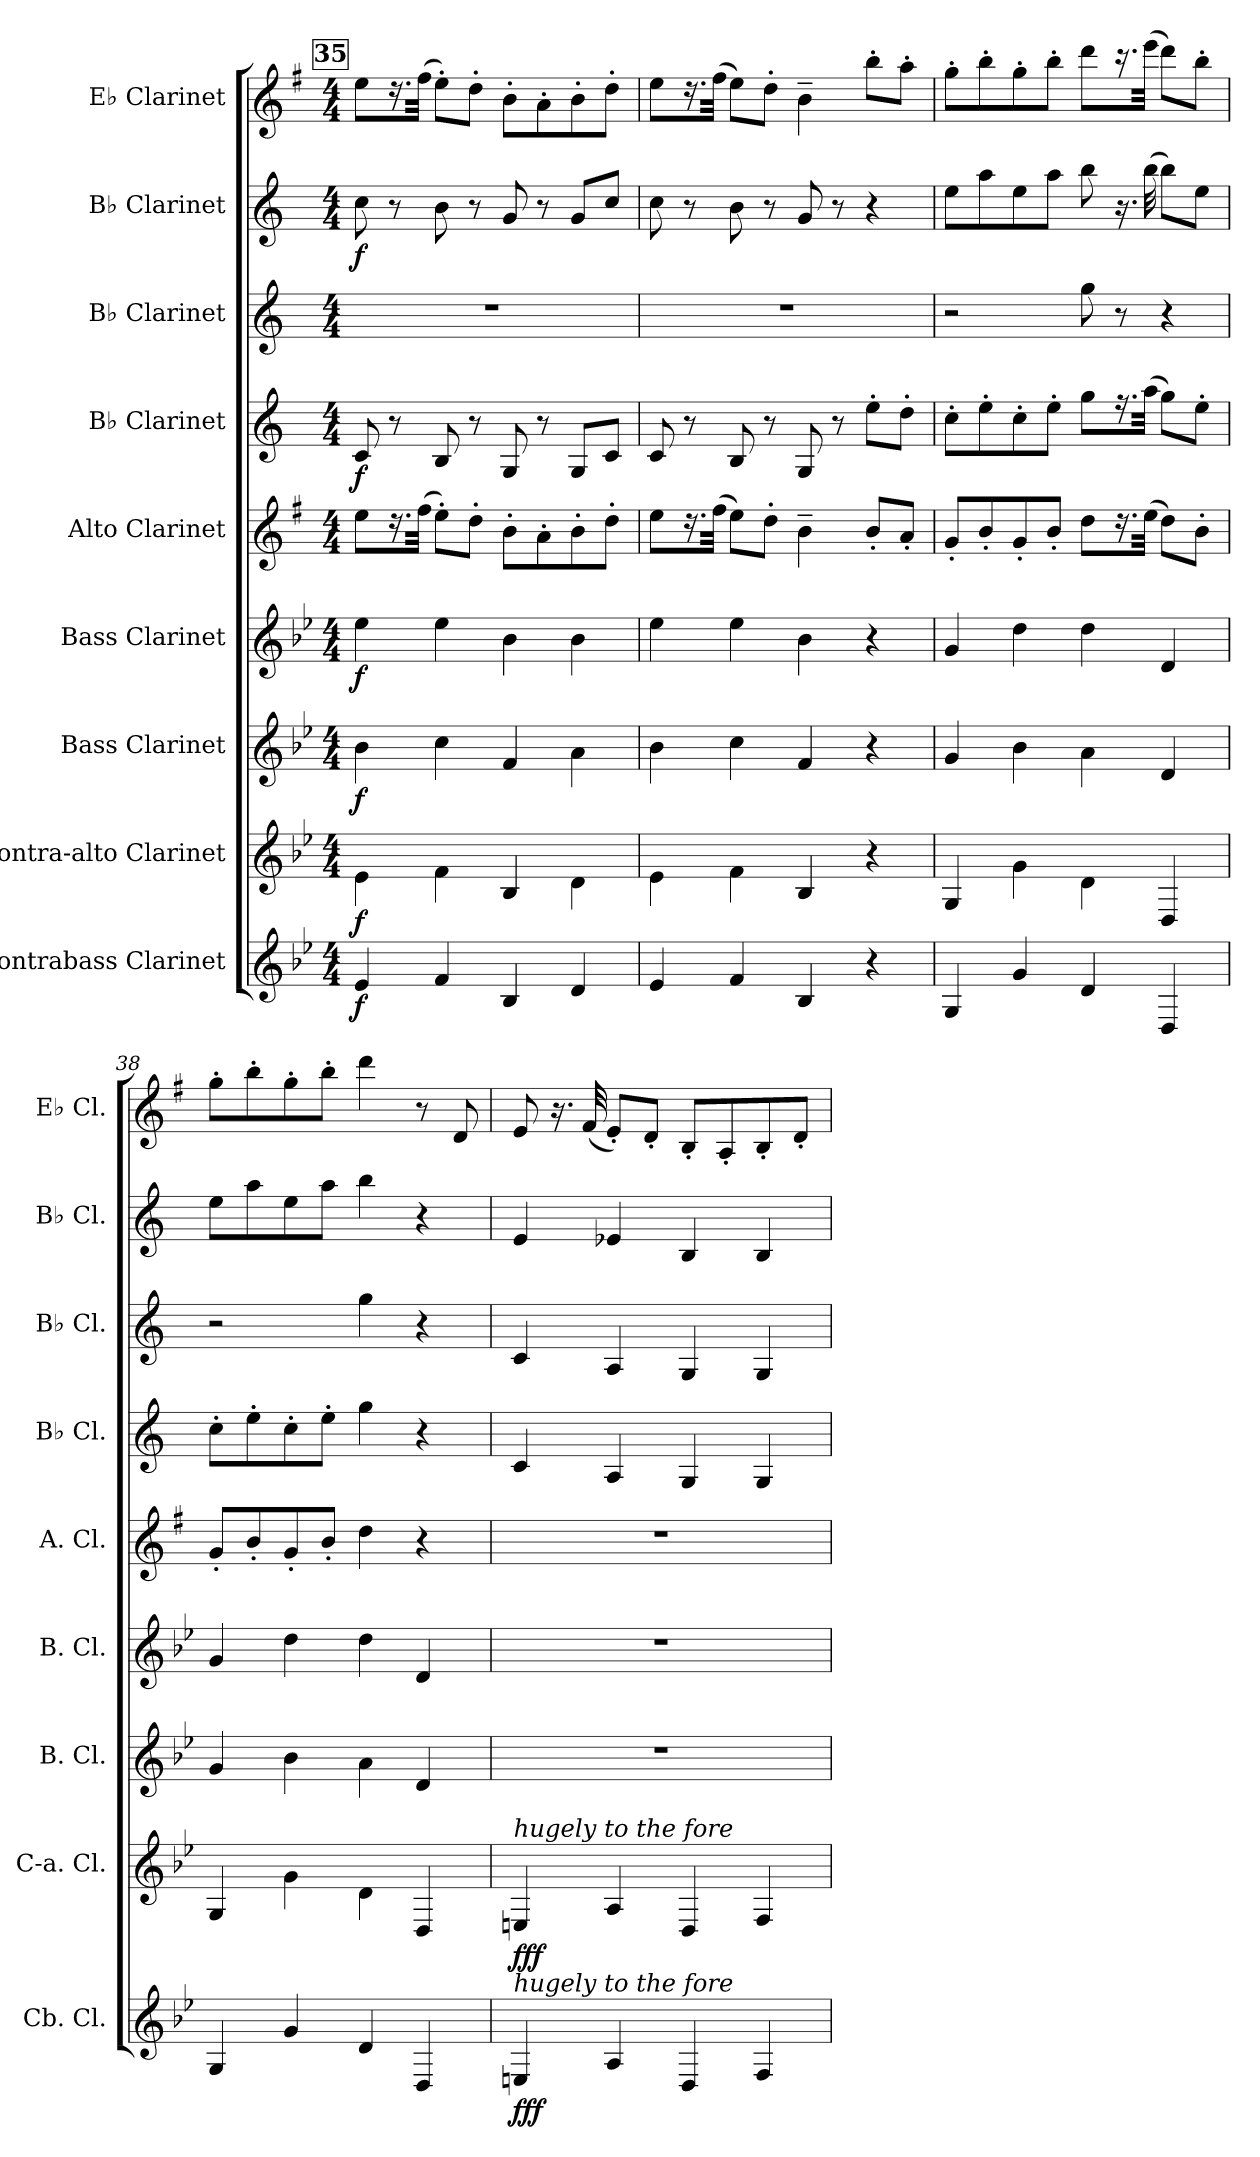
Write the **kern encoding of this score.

**kern	**dynam	**kern	**dynam	**kern	**dynam	**kern	**dynam	**kern	**kern	**dynam	**kern	**kern	**dynam	**kern
*part9	*part9	*part8	*part8	*part7	*part7	*part6	*part6	*part5	*part4	*part4	*part3	*part2	*part2	*part1
*staff9	*staff9	*staff8	*staff8	*staff7	*staff7	*staff6	*staff6	*staff5	*staff4	*staff4	*staff3	*staff2	*staff2	*staff1
*I"Contrabass Clarinet	*	*I"Contra-alto Clarinet	*	*I"Bass Clarinet	*	*I"Bass Clarinet	*	*I"Alto Clarinet	*I"B♭ Clarinet	*	*I"B♭ Clarinet	*I"B♭ Clarinet	*	*I"E♭ Clarinet
*I'Cb. Cl.	*	*I'C-a. Cl.	*	*I'B. Cl.	*	*I'B. Cl.	*	*I'A. Cl.	*I'B♭ Cl.	*	*I'B♭ Cl.	*I'B♭ Cl.	*	*I'E♭ Cl.
*clefG2	*	*clefG2	*	*clefG2	*	*clefG2	*	*clefG2	*clefG2	*	*clefG2	*clefG2	*	*clefG2
*ITrd15c26	*	*ITrd12c21	*	*ITrd8c14	*	*ITrd8c14	*	*ITrd5c9	*ITrd1c2	*	*ITrd1c2	*ITrd1c2	*	*ITrd-2c-3
*k[b-e-]	*	*k[b-e-]	*	*k[b-e-]	*	*k[b-e-]	*	*k[b-e-]	*k[b-e-]	*	*k[b-e-]	*k[b-e-]	*	*k[b-e-]
*M4/4	*	*M4/4	*	*M4/4	*	*M4/4	*	*M4/4	*M4/4	*	*M4/4	*M4/4	*	*M4/4
!!LO:REH:place=s1:a:B:fs=14:t=35
=35	=35	=35	=35	=35	=35	=35	=35	=35	=35	=35	=35	=35	=35	=35
!	!LO:DY:b	!	!LO:DY:b	!	!LO:DY:b	!	!LO:DY:b	!	!	!LO:DY:b	!	!	!LO:DY:b	!
4EE-/	f	4E-\	f	4B-\	f	4e-\	f	8g\L	8B-/	f	1r	8b-\	f	8gg\L
.	.	.	.	.	.	.	.	16.r	8r	.	.	8r	.	16.r
.	.	.	.	.	.	.	.	(>32a\Jkk	.	.	.	.	.	(>32aa\Jkk
4FF/	.	4F\	.	4c\	.	4e-\	.	8g'\L)	8A/	.	.	8a\	.	8gg'\L)
.	.	.	.	.	.	.	.	8f'\J	8r	.	.	8r	.	8ff'\J
4BBB-/	.	4BB-/	.	4F/	.	4B-\	.	8d'\L	8F/	.	.	8f/	.	8dd'\L
.	.	.	.	.	.	.	.	8c'\	8r	.	.	8r	.	8cc'\
4DD/	.	4D\	.	4A\	.	4B-\	.	8d'\	8F/L	.	.	8f/L	.	8dd'\
.	.	.	.	.	.	.	.	8f'\J	8B-/J	.	.	8b-/J	.	8ff'\J
!!LO:PB:g=z
=36	=36	=36	=36	=36	=36	=36	=36	=36	=36	=36	=36	=36	=36	=36
4EE-/	.	4E-\	.	4B-\	.	4e-\	.	8g\L	8B-/	.	1r	8b-\	.	8gg\L
.	.	.	.	.	.	.	.	16.r	8r	.	.	8r	.	16.r
.	.	.	.	.	.	.	.	(>32a\Jkk	.	.	.	.	.	(>32aa\Jkk
4FF/	.	4F\	.	4c\	.	4e-\	.	8g\L)	8A/	.	.	8a\	.	8gg\L)
.	.	.	.	.	.	.	.	8f'\J	8r	.	.	8r	.	8ff'\J
4BBB-/	.	4BB-/	.	4F/	.	4B-\	.	4d~\	8F/	.	.	8f/	.	4dd~\
.	.	.	.	.	.	.	.	.	8r	.	.	8r	.	.
4r	.	4r	.	4r	.	4r	.	8d'/L	8dd'\L	.	.	4r	.	8ddd'\L
.	.	.	.	.	.	.	.	8c'/J	8cc'\J	.	.	.	.	8ccc'\J
=37	=37	=37	=37	=37	=37	=37	=37	=37	=37	=37	=37	=37	=37	=37
4GGG/	.	4GG/	.	4G/	.	4G/	.	8B-'/L	8b-'\L	.	2r	8dd\L	.	8bb-'\L
.	.	.	.	.	.	.	.	8d'/	8dd'\	.	.	8gg\	.	8ddd'\
4GG/	.	4G\	.	4B-\	.	4d\	.	8B-'/	8b-'\	.	.	8dd\	.	8bb-'\
.	.	.	.	.	.	.	.	8d'/J	8dd'\J	.	.	8gg\J	.	8ddd'\J
4DD/	.	4D\	.	4A\	.	4d\	.	8f\L	8ff\L	.	8ff\	8aa\	.	8fff\L
.	.	.	.	.	.	.	.	16.r	16.r	.	8r	16.r	.	16.r
.	.	.	.	.	.	.	.	(>32g\Jkk	(>32gg\Jkk	.	.	(>32aa\	.	(>32ggg\Jkk
4DDD/	.	4DD/	.	4D/	.	4D/	.	8f\L)	8ff\L)	.	4r	8aa\L)	.	8fff\L)
.	.	.	.	.	.	.	.	8d'\J	8dd'\J	.	.	8dd\J	.	8ddd'\J
=38	=38	=38	=38	=38	=38	=38	=38	=38	=38	=38	=38	=38	=38	=38
4GGG/	.	4GG/	.	4G/	.	4G/	.	8B-'/L	8b-'\L	.	2r	8dd\L	.	8bb-'\L
.	.	.	.	.	.	.	.	8d'/	8dd'\	.	.	8gg\	.	8ddd'\
4GG/	.	4G\	.	4B-\	.	4d\	.	8B-'/	8b-'\	.	.	8dd\	.	8bb-'\
.	.	.	.	.	.	.	.	8d'/J	8dd'\J	.	.	8gg\J	.	8ddd'\J
4DD/	.	4D\	.	4A\	.	4d\	.	4f\	4ff\	.	4ff\	4aa\	.	4fff\
4DDD/	.	4DD/	.	4D/	.	4D/	.	4r	4r	.	4r	4r	.	8r
.	.	.	.	.	.	.	.	.	.	.	.	.	.	8f/
=39	=39	=39	=39	=39	=39	=39	=39	=39	=39	=39	=39	=39	=39	=39
!	!	!LO:TX:a:i:t=hugely to the fore	!	!	!	!	!	!	!	!	!	!	!	!
!LO:TX:a:i:t=hugely to the fore	!	!	!	!	!	!	!	!	!	!	!	!	!	!
!	!LO:DY:b	!	!LO:DY:b	!	!	!	!	!	!	!	!	!	!	!
4EEEn/	fff	4EEn/	fff	1r	.	1r	.	1r	4B-/	.	4B-/	4d/	.	8g/
.	.	.	.	.	.	.	.	.	.	.	.	.	.	16.r
.	.	.	.	.	.	.	.	.	.	.	.	.	.	(<32a/
4AAA/	.	4AA/	.	.	.	.	.	.	4G/	.	4G/	4d-X/	.	8g'/L)
.	.	.	.	.	.	.	.	.	.	.	.	.	.	8f'/J
4DDD/	.	4DD/	.	.	.	.	.	.	4F/	.	4F/	4A/	.	8d'/L
.	.	.	.	.	.	.	.	.	.	.	.	.	.	8c'/
4FFF/	.	4FF/	.	.	.	.	.	.	4F/	.	4F/	4A/	.	8d'/
.	.	.	.	.	.	.	.	.	.	.	.	.	.	8f'/J
=	=	=	=	=	=	=	=	=	=	=	=	=	=	=
*-	*-	*-	*-	*-	*-	*-	*-	*-	*-	*-	*-	*-	*-	*-
